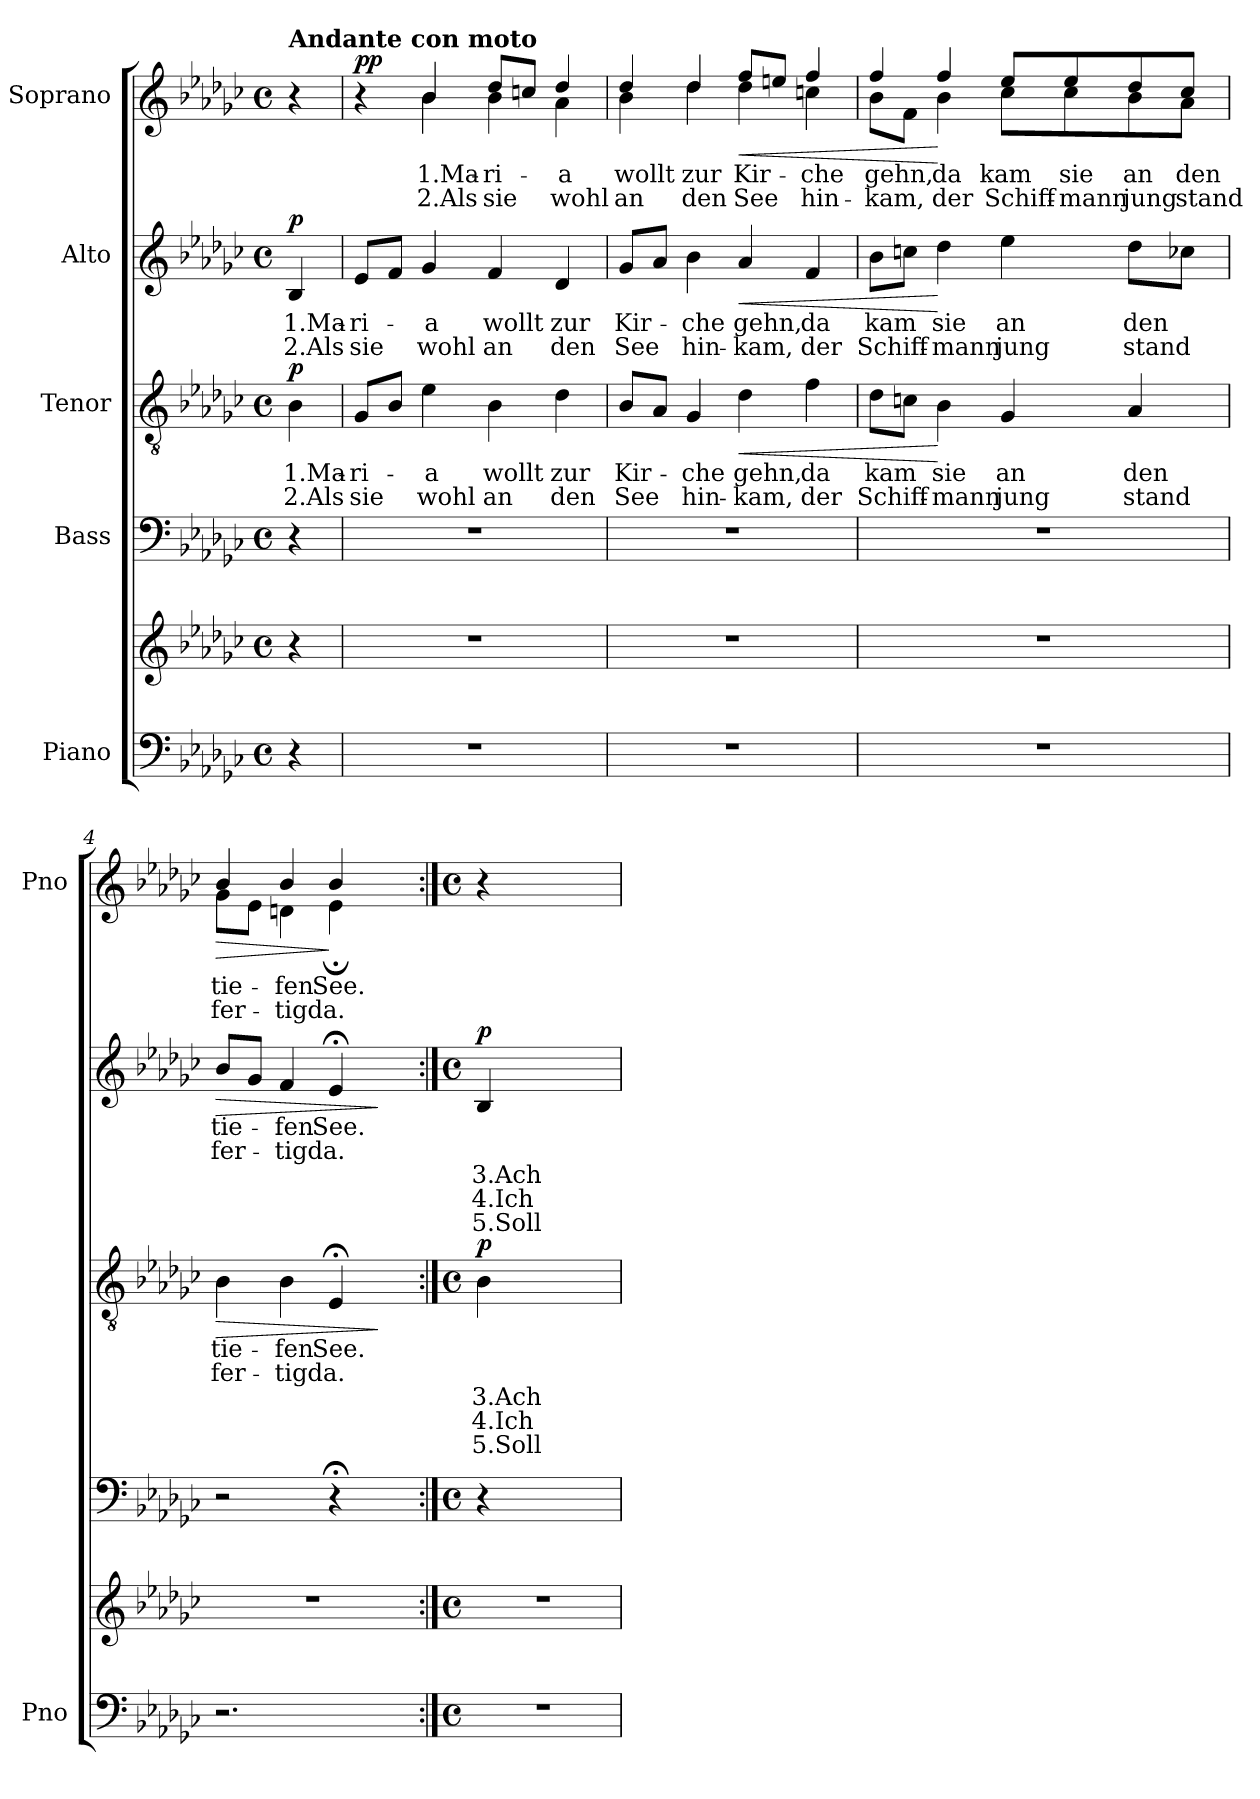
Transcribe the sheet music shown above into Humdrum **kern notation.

**kern	**kern	**kern	**kern	**text	**text	**text	**text	**text	**dynam	**kern	**text	**text	**text	**text	**text	**dynam	**kern	**text	**text	**dynam
*part5	*part5	*part4	*part3	*part3	*part3	*part3	*part3	*part3	*part3	*part2	*part2	*part2	*part2	*part2	*part2	*part2	*part1	*part1	*part1	*part1
*staff6	*staff5	*staff4	*staff3	*staff3	*staff3	*staff3	*staff3	*staff3	*staff3	*staff2	*staff2	*staff2	*staff2	*staff2	*staff2	*staff2	*staff1	*staff1	*staff1	*staff1
*I"Piano	*	*I"Bass	*I"Tenor	*	*	*	*	*	*	*I"Alto	*	*	*	*	*	*	*I"Soprano	*	*	*
*I'Pno	*	*	*	*	*	*	*	*	*	*	*	*	*	*	*	*	*I'Pno	*	*	*
*clefF4	*clefG2	*clefF4	*clefGv2	*	*	*	*	*	*	*clefG2	*	*	*	*	*	*	*clefG2	*	*	*
*k[b-e-a-d-g-c-]	*k[b-e-a-d-g-c-]	*k[b-e-a-d-g-c-]	*k[b-e-a-d-g-c-]	*	*	*	*	*	*	*k[b-e-a-d-g-c-]	*	*	*	*	*	*	*k[b-e-a-d-g-c-]	*	*	*
*e-:	*e-:	*e-:	*e-:	*	*	*	*	*	*	*e-:	*	*	*	*	*	*	*e-:	*	*	*
*M4/4	*M4/4	*M4/4	*M4/4	*	*	*	*	*	*	*M4/4	*	*	*	*	*	*	*M4/4	*	*	*
*met(c)	*met(c)	*met(c)	*met(c)	*	*	*	*	*	*	*met(c)	*	*	*	*	*	*	*met(c)	*	*	*
=	=	=	=	=	=	=	=	=	=	=	=	=	=	=	=	=	=	=	=	=
!	!	!	!	!	!	!	!	!	!	!	!	!	!	!	!	!	!LO:TX:a:B:t=Andante con moto	!	!	!
!	!	!	!	!LO:LY:b	!LO:LY:b	!	!	!	!LO:DY:b	!	!LO:LY:b	!LO:LY:b	!	!	!	!LO:DY:b	!	!	!	!
4r	4r	4r	4B-\	1.Ma-	2.Als	.	.	.	p	4B-/	1.Ma-	2.Als	.	.	.	p	4r	.	.	.
=1	=1	=1	=1	=1	=1	=1	=1	=1	=1	=1	=1	=1	=1	=1	=1	=1	=1	=1	=1	=1
!	!	!	!	!	!	!	!	!	!	!	!	!	!	!	!	!	!LO:TX:a:i:t=div.	!	!	!
!	!	!	!	!LO:LY:b	!LO:LY:b	!	!	!	!	!	!LO:LY:b	!LO:LY:b	!	!	!	!	!	!	!	!LO:DY:b
*	*	*	*	*	*	*	*	*	*	*	*	*	*	*	*	*	*^	*	*	*
1r	1r	1r	8G-/L	-ri-	sie	.	.	.	.	8e-/L	-ri-	sie	.	.	.	.	4r	4ryy	.	.	pp
.	.	.	8B-/J	.	.	.	.	.	.	8f/J	.	.	.	.	.	.	.	.	.	.	.
!	!	!	!	!LO:LY:b	!LO:LY:b	!	!	!	!	!	!LO:LY:b	!LO:LY:b	!	!	!	!	!	!	!LO:LY:b	!LO:LY:b	!
.	.	.	4e-\	-a	wohl	.	.	.	.	4g-/	-a	wohl	.	.	.	.	4b-/	4b-\	1.Ma-	2.Als	.
!	!	!	!	!LO:LY:b	!LO:LY:b	!	!	!	!	!	!LO:LY:b	!LO:LY:b	!	!	!	!	!	!	!LO:LY:b	!LO:LY:b	!
.	.	.	4B-\	wollt	an	.	.	.	.	4f/	wollt	an	.	.	.	.	8dd-/L	4b-\	-ri-	sie	.
.	.	.	.	.	.	.	.	.	.	.	.	.	.	.	.	.	8ccn/J	.	.	.	.
!	!	!	!	!LO:LY:b	!LO:LY:b	!	!	!	!	!	!LO:LY:b	!LO:LY:b	!	!	!	!	!	!	!LO:LY:b	!LO:LY:b	!
.	.	.	4d-\	zur	den	.	.	.	.	4d-/	zur	den	.	.	.	.	4dd-/	4a-\	-a	wohl	.
=2	=2	=2	=2	=2	=2	=2	=2	=2	=2	=2	=2	=2	=2	=2	=2	=2	=2	=2	=2	=2	=2
!	!	!	!	!LO:LY:b	!LO:LY:b	!	!	!	!	!	!LO:LY:b	!LO:LY:b	!	!	!	!	!	!	!LO:LY:b	!LO:LY:b	!
1r	1r	1r	8B-/L	Kir-	See	.	.	.	.	8g-/L	Kir-	See	.	.	.	.	4dd-/	4b-\	wollt	an	.
.	.	.	8A-/J	.	.	.	.	.	.	8a-/J	.	.	.	.	.	.	.	.	.	.	.
!	!	!	!	!LO:LY:b	!LO:LY:b	!	!	!	!	!	!LO:LY:b	!LO:LY:b	!	!	!	!	!	!	!LO:LY:b	!LO:LY:b	!
.	.	.	4G-/	-che	hin-	.	.	.	.	4b-\	-che	hin-	.	.	.	.	4dd-/	4dd-\	zur	den	.
!	!	!	!	!LO:LY:b	!LO:LY:b	!	!	!	!LO:HP:b	!	!LO:LY:b	!LO:LY:b	!	!	!	!LO:HP:b	!	!	!LO:LY:b	!LO:LY:b	!LO:HP:b
.	.	.	4d-\	gehn,	-kam,	.	.	.	<	4a-/	gehn,	-kam,	.	.	.	<	8ff/L	4dd-\	Kir-	See	<
.	.	.	.	.	.	.	.	.	.	.	.	.	.	.	.	.	8een/J	.	.	.	.
!	!	!	!	!LO:LY:b	!LO:LY:b	!	!	!	!	!	!LO:LY:b	!LO:LY:b	!	!	!	!	!	!	!LO:LY:b	!LO:LY:b	!
.	.	.	4f\	da	der	.	.	.	.	4f/	da	der	.	.	.	.	4ff/	4ccn\	-che	hin-	.
!!LO:PB:g=z	!!
=3	=3	=3	=3	=3	=3	=3	=3	=3	=3	=3	=3	=3	=3	=3	=3	=3	=3	=3	=3	=3	=3
!	!	!	!	!LO:LY:b	!LO:LY:b	!	!	!	!	!	!LO:LY:b	!LO:LY:b	!	!	!	!	!	!	!LO:LY:b	!LO:LY:b	!
1r	1r	1r	8d-\L	kam	Schiff-	.	.	.	.	8b-\L	kam	Schiff-	.	.	.	.	4ff/	8b-\L	gehn,	-kam,	.
.	.	.	8cn\J	.	.	.	.	.	.	8ccn\J	.	.	.	.	.	.	.	8f\J	.	.	.
!	!	!	!	!LO:LY:b	!LO:LY:b	!	!	!	!	!	!LO:LY:b	!LO:LY:b	!	!	!	!	!	!	!LO:LY:b	!LO:LY:b	!
.	.	.	4B-\	sie	-mann	.	.	.	[	4dd-\	sie	-mann	.	.	.	[	4ff/	4b-\	da	der	[
!	!	!	!	!LO:LY:b	!LO:LY:b	!	!	!	!	!	!LO:LY:b	!LO:LY:b	!	!	!	!	!	!	!LO:LY:b	!LO:LY:b	!
.	.	.	4G-/	an	jung	.	.	.	.	4ee-\	an	jung	.	.	.	.	8ee-/L	8cc-\L	kam	Schiff-	.
!	!	!	!	!	!	!	!	!	!	!	!	!	!	!	!	!	!	!	!LO:LY:b	!LO:LY:b	!
.	.	.	.	.	.	.	.	.	.	.	.	.	.	.	.	.	8ee-/	8cc-\	sie	-mann	.
!	!	!	!	!LO:LY:b	!LO:LY:b	!	!	!	!	!	!LO:LY:b	!LO:LY:b	!	!	!	!	!	!	!LO:LY:b	!LO:LY:b	!
.	.	.	4A-/	den	stand	.	.	.	.	8dd-\L	den	stand	.	.	.	.	8dd-/	8b-\	an	jung	.
!	!	!	!	!	!	!	!	!	!	!	!	!	!	!	!	!	!	!	!LO:LY:b	!LO:LY:b	!
.	.	.	.	.	.	.	.	.	.	8cc-X\J	.	.	.	.	.	.	8cc-/J	8a-\J	den	stand	.
=4	=4	=4	=4	=4	=4	=4	=4	=4	=4	=4	=4	=4	=4	=4	=4	=4	=4	=4	=4	=4	=4
!	!	!	!	!LO:LY:b	!LO:LY:b	!	!	!	!LO:HP:b	!	!LO:LY:b	!LO:LY:b	!	!	!	!LO:HP:b	!	!	!LO:LY:b	!LO:LY:b	!LO:HP:b
2.r	1r	2r	4B-\	tie-	fer-	.	.	.	>	8b-/L	tie-	fer-	.	.	.	>	4b-/	8g-\L	tie-	fer-	>
.	.	.	.	.	.	.	.	.	.	8g-/J	.	.	.	.	.	.	.	8e-\J	.	.	.
!	!	!	!	!LO:LY:b	!LO:LY:b	!	!	!	!	!	!LO:LY:b	!LO:LY:b	!	!	!	!	!	!	!LO:LY:b	!LO:LY:b	!
.	.	.	4B-\	-fen	-tig	.	.	.	.	4f/	-fen	-tig	.	.	.	.	4b-/	4dn\	-fen	-tig	.
!	!	!	!	!LO:LY:b	!LO:LY:b	!	!	!	!	!	!LO:LY:b	!LO:LY:b	!	!	!	!	!	!	!LO:LY:b	!LO:LY:b	!
.	.	4r;<	4E-;</	See.	da.	.	.	.	.	4e-;</	See.	da.	.	.	.	.	4b-/	4e-;<\	See.	da.	]
4ryy	.	4ryy	4ryy	.	.	.	.	.	]	4ryy	.	.	.	.	.	]	4ryy	4ryy	.	.	.
*	*	*	*	*	*	*	*	*	*	*	*	*	*	*	*	*	*v	*v	*	*	*
!!LO:PB:g=z
=5:|!	=5:|!	=5:|!	=5:|!	=5:|!	=5:|!	=5:|!	=5:|!	=5:|!	=5:|!	=5:|!	=5:|!	=5:|!	=5:|!	=5:|!	=5:|!	=5:|!	=5:|!	=5:|!	=5:|!	=5:|!
*M4/4	*M4/4	*M4/4	*M4/4	*	*	*	*	*	*	*M4/4	*	*	*	*	*	*	*M4/4	*	*	*
*met(c)	*met(c)	*met(c)	*met(c)	*	*	*	*	*	*	*met(c)	*	*	*	*	*	*	*met(c)	*	*	*
*	*	*	*	*	*	*	*	*	*	*	*	*	*	*	*	*	*^	*	*	*
!	!	!	!	!	!	!LO:LY:b	!LO:LY:b	!LO:LY:b	!LO:DY:b	!	!	!	!LO:LY:b	!LO:LY:b	!LO:LY:b	!LO:DY:b	!	!	!	!	!
*	*	*	*	*	*	*	*	*	*	*	*	*	*	*	*	*	*v	*v	*	*	*
1r	1r	4r	4B-\	.	.	3.Ach	4.Ich	5.Soll	p	4B-/	.	.	3.Ach	4.Ich	5.Soll	p	4r	.	.	.
.	.	2.ryy	2.ryy	.	.	.	.	.	.	2.ryy	.	.	.	.	.	.	2.ryy	.	.	.
=	=	=	=	=	=	=	=	=	=	=	=	=	=	=	=	=	=	=	=	=
*-	*-	*-	*-	*-	*-	*-	*-	*-	*-	*-	*-	*-	*-	*-	*-	*-	*-	*-	*-	*-
